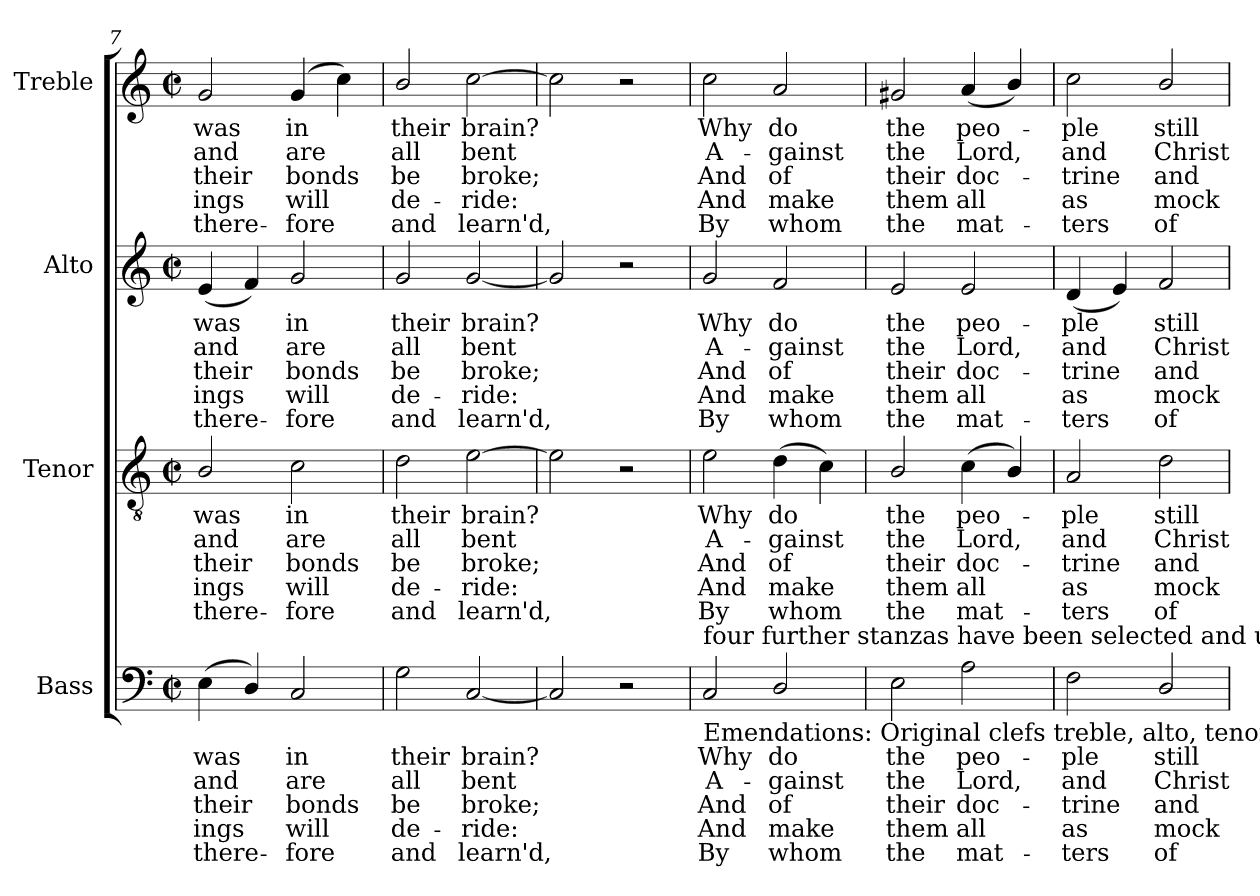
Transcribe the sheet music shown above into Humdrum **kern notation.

**kern	**text	**text	**text	**text	**text	**kern	**text	**text	**text	**text	**text	**kern	**text	**text	**text	**text	**text	**kern	**text	**text	**text	**text	**text
*part4	*part4	*part4	*part4	*part4	*part4	*part3	*part3	*part3	*part3	*part3	*part3	*part2	*part2	*part2	*part2	*part2	*part2	*part1	*part1	*part1	*part1	*part1	*part1
*staff4	*staff4	*staff4	*staff4	*staff4	*staff4	*staff3	*staff3	*staff3	*staff3	*staff3	*staff3	*staff2	*staff2	*staff2	*staff2	*staff2	*staff2	*staff1	*staff1	*staff1	*staff1	*staff1	*staff1
*I"Bass	*	*	*	*	*	*I"Tenor	*	*	*	*	*	*I"Alto	*	*	*	*	*	*I"Treble	*	*	*	*	*
*I'B.	*	*	*	*	*	*I'T.	*	*	*	*	*	*I'A.	*	*	*	*	*	*I'Tr.	*	*	*	*	*
*clefF4	*	*	*	*	*	*clefGv2	*	*	*	*	*	*clefG2	*	*	*	*	*	*clefG2	*	*	*	*	*
*	*	*	*	*	*	*ITrd7c12	*	*	*	*	*	*	*	*	*	*	*	*	*	*	*	*	*
*k[]	*	*	*	*	*	*k[]	*	*	*	*	*	*k[]	*	*	*	*	*	*k[]	*	*	*	*	*
*a:	*	*	*	*	*	*a:	*	*	*	*	*	*a:	*	*	*	*	*	*a:	*	*	*	*	*
*M2/2	*	*	*	*	*	*M2/2	*	*	*	*	*	*M2/2	*	*	*	*	*	*M2/2	*	*	*	*	*
*met(c|)	*	*	*	*	*	*met(c|)	*	*	*	*	*	*met(c|)	*	*	*	*	*	*met(c|)	*	*	*	*	*
=7	=7	=7	=7	=7	=7	=7	=7	=7	=7	=7	=7	=7	=7	=7	=7	=7	=7	=7	=7	=7	=7	=7	=7
!	!LO:LY:b:color=#000000	!LO:LY:b:color=#000000	!LO:LY:b:color=#000000	!LO:LY:b:color=#000000	!LO:LY:b:color=#000000	!	!	!	!	!	!	!	!	!	!	!	!	!	!	!	!	!	!
!	!	!	!	!	!	!	!LO:LY:b:color=#000000	!LO:LY:b:color=#000000	!LO:LY:b:color=#000000	!LO:LY:b:color=#000000	!LO:LY:b:color=#000000	!	!	!	!	!	!	!	!	!	!	!	!
!	!	!	!	!	!	!	!	!	!	!	!	!	!LO:LY:b:color=#000000	!LO:LY:b:color=#000000	!LO:LY:b:color=#000000	!LO:LY:b:color=#000000	!LO:LY:b:color=#000000	!	!	!	!	!	!
!	!	!	!	!	!	!	!	!	!	!	!	!	!	!	!	!	!	!	!LO:LY:b:color=#000000	!LO:LY:b:color=#000000	!LO:LY:b:color=#000000	!LO:LY:b:color=#000000	!LO:LY:b:color=#000000
(4Ei\	was	and	their	ings	there-	2BBi/	was	and	their	ings	there-	(4ei/	was	and	their	ings	there-	2gi/	was	and	their	ings	there-
4Di/)	.	.	.	.	.	.	.	.	.	.	.	4fi/)	.	.	.	.	.	.	.	.	.	.	.
!	!LO:LY:b:color=#000000	!LO:LY:b:color=#000000	!LO:LY:b:color=#000000	!LO:LY:b:color=#000000	!LO:LY:b:color=#000000	!	!	!	!	!	!	!	!	!	!	!	!	!	!	!	!	!	!
!	!	!	!	!	!	!	!LO:LY:b:color=#000000	!LO:LY:b:color=#000000	!LO:LY:b:color=#000000	!LO:LY:b:color=#000000	!LO:LY:b:color=#000000	!	!	!	!	!	!	!	!	!	!	!	!
!	!	!	!	!	!	!	!	!	!	!	!	!	!LO:LY:b:color=#000000	!LO:LY:b:color=#000000	!LO:LY:b:color=#000000	!LO:LY:b:color=#000000	!LO:LY:b:color=#000000	!	!	!	!	!	!
!	!	!	!	!	!	!	!	!	!	!	!	!	!	!	!	!	!	!	!LO:LY:b:color=#000000	!LO:LY:b:color=#000000	!LO:LY:b:color=#000000	!LO:LY:b:color=#000000	!LO:LY:b:color=#000000
2Ci/	in	are	-bonds	will	fore	2Ci\	in	are	-bonds	will	fore	2gi/	in	are	-bonds	will	fore	(4gi/	in	are	-bonds	will	fore
.	.	.	.	.	.	.	.	.	.	.	.	.	.	.	.	.	.	4cci\)	.	.	.	.	.
=8	=8	=8	=8	=8	=8	=8	=8	=8	=8	=8	=8	=8	=8	=8	=8	=8	=8	=8	=8	=8	=8	=8	=8
!	!LO:LY:b:color=#000000	!LO:LY:b:color=#000000	!LO:LY:b:color=#000000	!LO:LY:b:color=#000000	!LO:LY:b:color=#000000	!	!	!	!	!	!	!	!	!	!	!	!	!	!	!	!	!	!
!	!	!	!	!	!	!	!LO:LY:b:color=#000000	!LO:LY:b:color=#000000	!LO:LY:b:color=#000000	!LO:LY:b:color=#000000	!LO:LY:b:color=#000000	!	!	!	!	!	!	!	!	!	!	!	!
!	!	!	!	!	!	!	!	!	!	!	!	!	!LO:LY:b:color=#000000	!LO:LY:b:color=#000000	!LO:LY:b:color=#000000	!LO:LY:b:color=#000000	!LO:LY:b:color=#000000	!	!	!	!	!	!
!	!	!	!	!	!	!	!	!	!	!	!	!	!	!	!	!	!	!	!LO:LY:b:color=#000000	!LO:LY:b:color=#000000	!LO:LY:b:color=#000000	!LO:LY:b:color=#000000	!LO:LY:b:color=#000000
2Gi\	their	all	be	de-	-and	2Di\	their	all	be	de-	-and	2gi/	their	all	be	de-	-and	2bi/	their	all	be	de-	-and
!	!LO:LY:b:color=#000000	!LO:LY:b:color=#000000	!LO:LY:b:color=#000000	!LO:LY:b:color=#000000	!LO:LY:b:color=#000000	!	!	!	!	!	!	!	!	!	!	!	!	!	!	!	!	!	!
!	!	!	!	!	!	!	!LO:LY:b:color=#000000	!LO:LY:b:color=#000000	!LO:LY:b:color=#000000	!LO:LY:b:color=#000000	!LO:LY:b:color=#000000	!	!	!	!	!	!	!	!	!	!	!	!
!	!	!	!	!	!	!	!	!	!	!	!	!	!LO:LY:b:color=#000000	!LO:LY:b:color=#000000	!LO:LY:b:color=#000000	!LO:LY:b:color=#000000	!LO:LY:b:color=#000000	!	!	!	!	!	!
!	!	!	!	!	!	!	!	!	!	!	!	!	!	!	!	!	!	!	!LO:LY:b:color=#000000	!LO:LY:b:color=#000000	!LO:LY:b:color=#000000	!LO:LY:b:color=#000000	!LO:LY:b:color=#000000
[2Ci/	brain?	bent	broke;	ride:	learn'd,	[2Ei\	brain?	bent	broke;	ride:	learn'd,	[2gi/	brain?	bent	broke;	ride:	learn'd,	[2cci\	brain?	bent	broke;	ride:	learn'd,
=9	=9	=9	=9	=9	=9	=9	=9	=9	=9	=9	=9	=9	=9	=9	=9	=9	=9	=9	=9	=9	=9	=9	=9
2Ci/]	.	.	.	.	.	2Ei\]	.	.	.	.	.	2gi/]	.	.	.	.	.	2cci\]	.	.	.	.	.
2r	.	.	.	.	.	2r	.	.	.	.	.	2r	.	.	.	.	.	2r	.	.	.	.	.
!!LO:LB:g=z
=10	=10	=10	=10	=10	=10	=10	=10	=10	=10	=10	=10	=10	=10	=10	=10	=10	=10	=10	=10	=10	=10	=10	=10
!	!LO:LY:b:color=#000000	!LO:LY:b:color=#000000	!LO:LY:b:color=#000000	!LO:LY:b:color=#000000	!LO:LY:b:color=#000000	!	!	!	!	!	!	!	!	!	!	!	!	!	!	!	!	!	!
!	!	!	!	!	!	!	!LO:LY:b:color=#000000	!LO:LY:b:color=#000000	!LO:LY:b:color=#000000	!LO:LY:b:color=#000000	!LO:LY:b:color=#000000	!	!	!	!	!	!	!	!	!	!	!	!
!	!	!	!	!	!	!	!	!	!	!	!	!	!LO:LY:b:color=#000000	!LO:LY:b:color=#000000	!LO:LY:b:color=#000000	!LO:LY:b:color=#000000	!LO:LY:b:color=#000000	!	!	!	!	!	!
!LO:TX:b:t=Emendations&colon; Original clefs treble, alto, tenor and bass. The first stanza only of the text is given in the source&colon;	!	!	!	!	!	!	!	!	!	!	!	!	!	!	!	!	!	!	!	!	!	!	!
!LO:TX:t=four further stanzas have been selected and underlaid editorially.	!	!	!	!	!	!	!	!	!	!	!	!	!	!	!	!	!	!	!	!	!	!	!
!	!	!	!	!	!	!	!	!	!	!	!	!	!	!	!	!	!	!	!LO:LY:b:color=#000000	!LO:LY:b:color=#000000	!LO:LY:b:color=#000000	!LO:LY:b:color=#000000	!LO:LY:b:color=#000000
2Ci/	Why	A-	And	And	By	2Ei\	Why	A-	And	And	By	2gi/	Why	A-	And	And	By	2cci\	Why	A-	And	And	By
!	!LO:LY:b:color=#000000	!LO:LY:b:color=#000000	!LO:LY:b:color=#000000	!LO:LY:b:color=#000000	!LO:LY:b:color=#000000	!	!	!	!	!	!	!	!	!	!	!	!	!	!	!	!	!	!
!	!	!	!	!	!	!	!LO:LY:b:color=#000000	!LO:LY:b:color=#000000	!LO:LY:b:color=#000000	!LO:LY:b:color=#000000	!LO:LY:b:color=#000000	!	!	!	!	!	!	!	!	!	!	!	!
!	!	!	!	!	!	!	!	!	!	!	!	!	!LO:LY:b:color=#000000	!LO:LY:b:color=#000000	!LO:LY:b:color=#000000	!LO:LY:b:color=#000000	!LO:LY:b:color=#000000	!	!	!	!	!	!
!	!	!	!	!	!	!	!	!	!	!	!	!	!	!	!	!	!	!	!LO:LY:b:color=#000000	!LO:LY:b:color=#000000	!LO:LY:b:color=#000000	!LO:LY:b:color=#000000	!LO:LY:b:color=#000000
2Di/	do	-gainst	of	make	whom	(4Di\	do	-gainst	of	make	whom	2fi/	do	-gainst	of	make	whom	2ai/	do	-gainst	of	make	whom
.	.	.	.	.	.	4Ci\)	.	.	.	.	.	.	.	.	.	.	.	.	.	.	.	.	.
=11	=11	=11	=11	=11	=11	=11	=11	=11	=11	=11	=11	=11	=11	=11	=11	=11	=11	=11	=11	=11	=11	=11	=11
!	!LO:LY:b:color=#000000	!LO:LY:b:color=#000000	!LO:LY:b:color=#000000	!LO:LY:b:color=#000000	!LO:LY:b:color=#000000	!	!	!	!	!	!	!	!	!	!	!	!	!	!	!	!	!	!
!	!	!	!	!	!	!	!LO:LY:b:color=#000000	!LO:LY:b:color=#000000	!LO:LY:b:color=#000000	!LO:LY:b:color=#000000	!LO:LY:b:color=#000000	!	!	!	!	!	!	!	!	!	!	!	!
!	!	!	!	!	!	!	!	!	!	!	!	!	!LO:LY:b:color=#000000	!LO:LY:b:color=#000000	!LO:LY:b:color=#000000	!LO:LY:b:color=#000000	!LO:LY:b:color=#000000	!	!	!	!	!	!
!	!	!	!	!	!	!	!	!	!	!	!	!	!	!	!	!	!	!	!LO:LY:b:color=#000000	!LO:LY:b:color=#000000	!LO:LY:b:color=#000000	!LO:LY:b:color=#000000	!LO:LY:b:color=#000000
2Ei\	the	the	their	them	the	2BBi/	the	the	their	them	the	2ei/	the	the	their	them	the	2g#Xi/	the	the	their	them	the
!	!LO:LY:b:color=#000000	!LO:LY:b:color=#000000	!LO:LY:b:color=#000000	!LO:LY:b:color=#000000	!LO:LY:b:color=#000000	!	!	!	!	!	!	!	!	!	!	!	!	!	!	!	!	!	!
!	!	!	!	!	!	!	!LO:LY:b:color=#000000	!LO:LY:b:color=#000000	!LO:LY:b:color=#000000	!LO:LY:b:color=#000000	!LO:LY:b:color=#000000	!	!	!	!	!	!	!	!	!	!	!	!
!	!	!	!	!	!	!	!	!	!	!	!	!	!LO:LY:b:color=#000000	!LO:LY:b:color=#000000	!LO:LY:b:color=#000000	!LO:LY:b:color=#000000	!LO:LY:b:color=#000000	!	!	!	!	!	!
!	!	!	!	!	!	!	!	!	!	!	!	!	!	!	!	!	!	!	!LO:LY:b:color=#000000	!LO:LY:b:color=#000000	!LO:LY:b:color=#000000	!LO:LY:b:color=#000000	!LO:LY:b:color=#000000
2Ai\	peo-	Lord,	doc-	-all	mat-	(4Ci\	peo-	Lord,	doc-	-all	mat-	2ei/	peo-	Lord,	doc-	-all	mat-	(4ai/	peo-	Lord,	doc-	-all	mat-
.	.	.	.	.	.	4BBi/)	.	.	.	.	.	.	.	.	.	.	.	4bi/)	.	.	.	.	.
=12	=12	=12	=12	=12	=12	=12	=12	=12	=12	=12	=12	=12	=12	=12	=12	=12	=12	=12	=12	=12	=12	=12	=12
!	!LO:LY:b:color=#000000	!LO:LY:b:color=#000000	!LO:LY:b:color=#000000	!LO:LY:b:color=#000000	!LO:LY:b:color=#000000	!	!	!	!	!	!	!	!	!	!	!	!	!	!	!	!	!	!
!	!	!	!	!	!	!	!LO:LY:b:color=#000000	!LO:LY:b:color=#000000	!LO:LY:b:color=#000000	!LO:LY:b:color=#000000	!LO:LY:b:color=#000000	!	!	!	!	!	!	!	!	!	!	!	!
!	!	!	!	!	!	!	!	!	!	!	!	!	!LO:LY:b:color=#000000	!LO:LY:b:color=#000000	!LO:LY:b:color=#000000	!LO:LY:b:color=#000000	!LO:LY:b:color=#000000	!	!	!	!	!	!
!	!	!	!	!	!	!	!	!	!	!	!	!	!	!	!	!	!	!	!LO:LY:b:color=#000000	!LO:LY:b:color=#000000	!LO:LY:b:color=#000000	!LO:LY:b:color=#000000	!LO:LY:b:color=#000000
2Fi\	-ple	and	-trine	as	ters	2AAi/	-ple	and	-trine	as	ters	(4di/	-ple	and	-trine	as	ters	2cci\	-ple	and	-trine	as	ters
.	.	.	.	.	.	.	.	.	.	.	.	4ei/)	.	.	.	.	.	.	.	.	.	.	.
!	!LO:LY:b:color=#000000	!LO:LY:b:color=#000000	!LO:LY:b:color=#000000	!LO:LY:b:color=#000000	!LO:LY:b:color=#000000	!	!	!	!	!	!	!	!	!	!	!	!	!	!	!	!	!	!
!	!	!	!	!	!	!	!LO:LY:b:color=#000000	!LO:LY:b:color=#000000	!LO:LY:b:color=#000000	!LO:LY:b:color=#000000	!LO:LY:b:color=#000000	!	!	!	!	!	!	!	!	!	!	!	!
!	!	!	!	!	!	!	!	!	!	!	!	!	!LO:LY:b:color=#000000	!LO:LY:b:color=#000000	!LO:LY:b:color=#000000	!LO:LY:b:color=#000000	!LO:LY:b:color=#000000	!	!	!	!	!	!
!	!	!	!	!	!	!	!	!	!	!	!	!	!	!	!	!	!	!	!LO:LY:b:color=#000000	!LO:LY:b:color=#000000	!LO:LY:b:color=#000000	!LO:LY:b:color=#000000	!LO:LY:b:color=#000000
2Di/	still	Christ	and	mock-	-of	2Di\	still	Christ	and	mock-	-of	2fi/	still	Christ	and	mock-	-of	2bi/	still	Christ	and	mock-	-of
=	=	=	=	=	=	=	=	=	=	=	=	=	=	=	=	=	=	=	=	=	=	=	=
*-	*-	*-	*-	*-	*-	*-	*-	*-	*-	*-	*-	*-	*-	*-	*-	*-	*-	*-	*-	*-	*-	*-	*-
